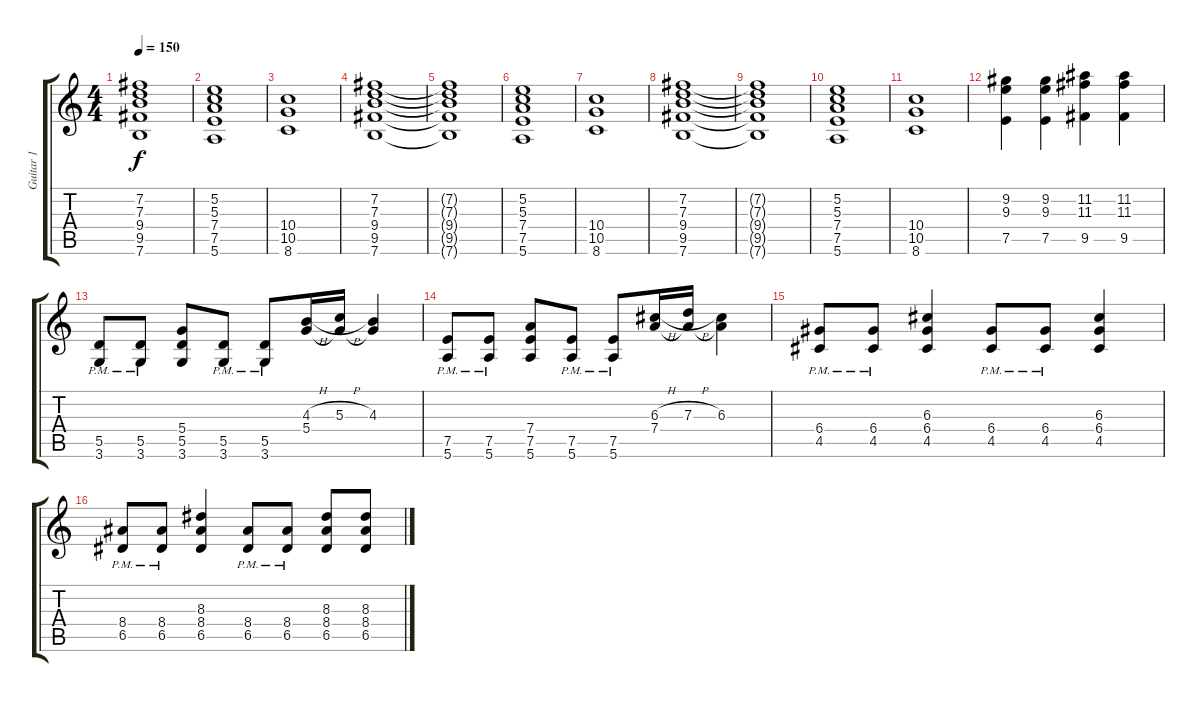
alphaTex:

\track ("Guitar 1" "Guitar 1") {instrument distortionguitar}
\staff {score tabs}
\tuning (E4 B3 G3 D3 A2 E2) {hide}
\ts (4 4)
\tempo 150
\clef g2
\ks c
(7.2{t} 7.3{t} 9.4{t} 9.5{t} 7.6{t}).1{dy f} |
(5.2 5.3 7.4 7.5 5.6).1 |
(10.4 10.5 8.6).1 |
(7.2 7.3 9.4 9.5 7.6).1 |
(7.2{t} 7.3{t} 9.4{t} 9.5{t} 7.6{t}).1 |
(5.2 5.3 7.4 7.5 5.6).1 |
(10.4 10.5 8.6).1 |
(7.2 7.3 9.4 9.5 7.6).1 |
(7.2{t} 7.3{t} 9.4{t} 9.5{t} 7.6{t}).1 |
(5.2 5.3 7.4 7.5 5.6).1 |
(10.4 10.5 8.6).1 |
(9.2 9.3 7.5).4 (9.2 9.3 7.5).4 (11.2 11.3 9.5).4 (11.2 11.3 9.5).4 |
(5.5{pm} 3.6{pm}).8 (5.5{pm} 3.6{pm}).8 (5.4 5.5 3.6).8 (5.5{pm} 3.6{pm}).8 (5.5{pm} 3.6{pm}).8 (4.3{h} 5.4).16 (5.3{h} 5.4{t}).16 (4.3 5.4{t}).4 |
(7.5{pm} 5.6{pm}).8 (7.5{pm} 5.6{pm}).8 (7.4 7.5 5.6).8 (7.5{pm} 5.6{pm}).8 (7.5{pm} 5.6{pm}).8 (6.3{h} 7.4).16 (7.3{h} 7.4{t}).16 (6.3 7.4{t}).4 |
(6.4{pm} 4.5{pm}).8 (6.4{pm} 4.5{pm}).8 (6.3 6.4 4.5).4 (6.4{pm} 4.5{pm}).8 (6.4{pm} 4.5{pm}).8 (6.3 6.4 4.5).4 |
(8.4{pm} 6.5{pm}).8 (8.4{pm} 6.5{pm}).8 (8.3 8.4 6.5).4 (8.4{pm} 6.5{pm}).8 (8.4{pm} 6.5{pm}).8 (8.3 8.4 6.5).8 (8.3 8.4 6.5).8
